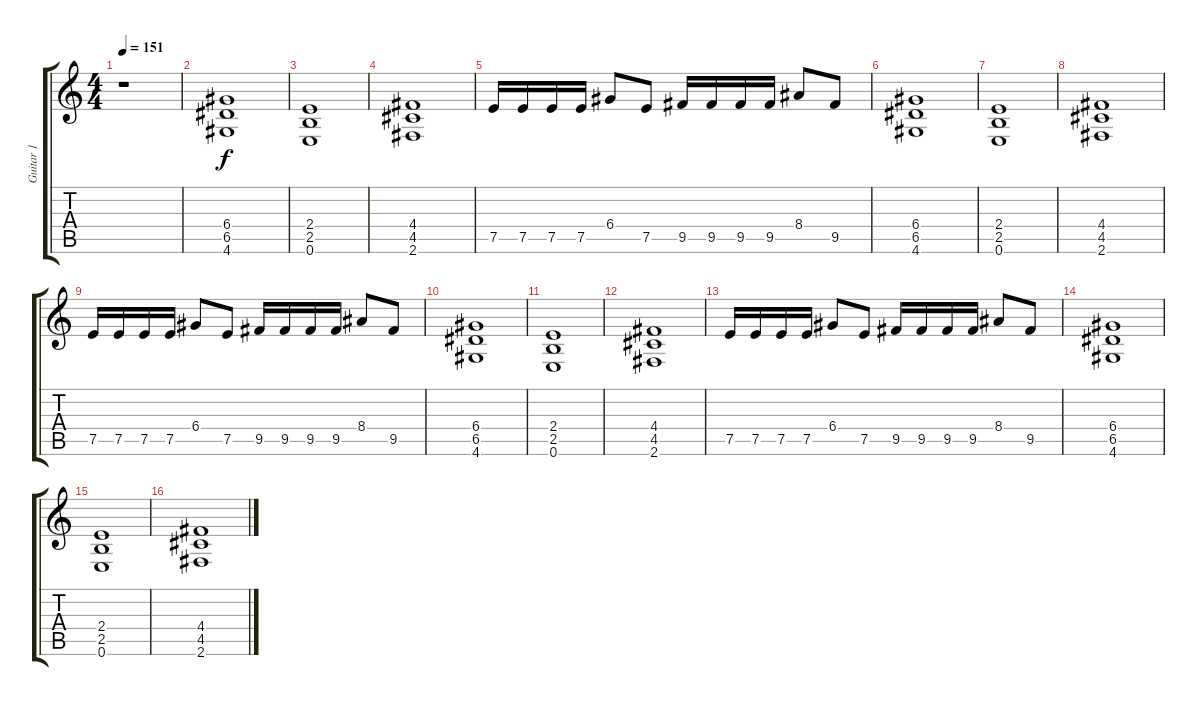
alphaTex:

\track ("Guitar 1" "Guitar 1") {instrument overdrivenguitar}
\staff {score tabs}
\tuning (E4 B3 G3 D3 A2 E2) {hide}
\ts (4 4)
\tempo 151
\clef g2
\ks c
r.1{dy f} |
\section ("" "")
(6.4 6.5 4.6).1 |
(2.4 2.5 0.6).1 |
(4.4 4.5 2.6).1 |
7.5.16 7.5.16 7.5.16 7.5.16 6.4.8 7.5.8 9.5.16 9.5.16 9.5.16 9.5.16 8.4.8 9.5.8 |
(6.4 6.5 4.6).1 |
(2.4 2.5 0.6).1 |
(4.4 4.5 2.6).1 |
7.5.16 7.5.16 7.5.16 7.5.16 6.4.8 7.5.8 9.5.16 9.5.16 9.5.16 9.5.16 8.4.8 9.5.8 |
\section ("" "")
(6.4 6.5 4.6).1 |
(2.4 2.5 0.6).1 |
(4.4 4.5 2.6).1 |
7.5.16 7.5.16 7.5.16 7.5.16 6.4.8 7.5.8 9.5.16 9.5.16 9.5.16 9.5.16 8.4.8 9.5.8 |
(6.4 6.5 4.6).1 |
(2.4 2.5 0.6).1 |
(4.4 4.5 2.6).1
